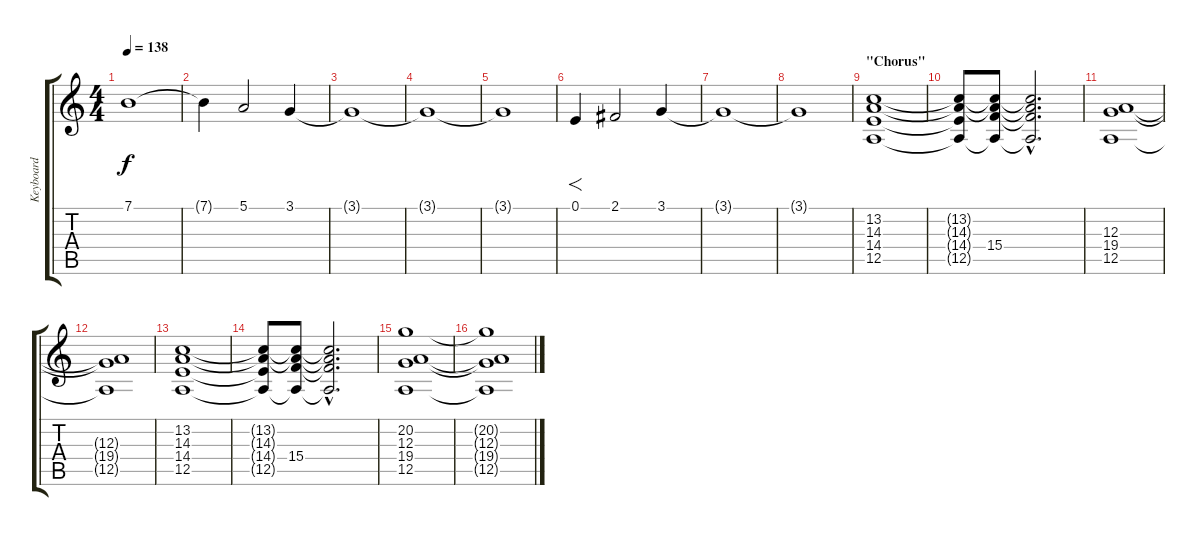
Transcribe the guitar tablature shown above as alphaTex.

\track ("Keyboard" "Keyboard") {instrument pad2warm}
\staff {score tabs}
\tuning (E4 B3 G3 D3 A2 E2) {hide}
\ts (4 4)
\tempo 138
\clef g2
\ks c
7.1.1{dy f} |
7.1{t}.4 5.1.2 3.1.4 |
3.1{t}.1 |
3.1{t}.1 |
3.1{t}.1{volume 0} |
0.1.4{f volume 11} 2.1.2 3.1.4 |
3.1{t}.1 |
3.1{t}.1 |
\section ("" "\"Chorus\"")
(13.2 14.3 14.4 12.5).1{volume 9 instrument choiraahs} |
(13.2{t} 14.3{t} 14.4{t} 12.5{t}).8 (13.2{t} 14.3{t} 15.4 12.5{t}).8 (13.2{hac t} 14.3{hac t} 15.4{hac t} 12.5{hac t}).2{d} |
(12.3 19.4 12.5).1 |
(12.3{t} 19.4{t} 12.5{t}).1 |
(13.2 14.3 14.4 12.5).1{instrument choiraahs} |
(13.2{t} 14.3{t} 14.4{t} 12.5{t}).8 (13.2{t} 14.3{t} 15.4 12.5{t}).8 (13.2{hac t} 14.3{hac t} 15.4{hac t} 12.5{hac t}).2{d} |
(20.2 12.3 19.4 12.5).1 |
(20.2{t} 12.3{t} 19.4{t} 12.5{t}).1
